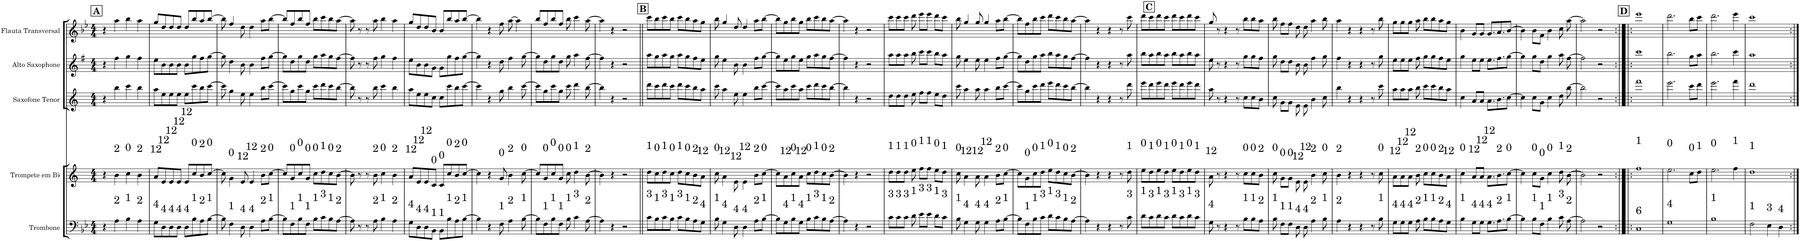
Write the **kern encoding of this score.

**kern	**kern	**kern	**kern	**kern
*part5	*part4	*part3	*part2	*part1
*staff5	*staff4	*staff3	*staff2	*staff1
*I"Trombone	*I"Trompete em Bb	*I"Saxofone Tenor	*I"Alto Saxophone	*I"Flauta Transversal
*I'Tbn.	*I'Tpt. em Bb	*I'Sax. Tn.	*I'A. Sax	*I'Fl.
*clefF4	*clefG2	*clefG2	*clefG2	*clefG2
*	*Trd1c2	*Trd8c14	*Trd5c9	*
*k[b-e-]	*k[]	*k[]	*k[f#]	*k[b-e-]
*M4/4	*M4/4	*M4/4	*M4/4	*M4/4
!!LO:REH:place=s1:a:B:cj:fs=14:t=A
=1	=1	=1	=1	=1
4r	4r	4r	4r	4r
4A\	4b\	4bb\	4ff#\	4aa\
4B-\	4cc\	4ccc\	4gg\	4bb-\
4A\	4b\	4bb\	4ff#\	4aa\
=2	=2	=2	=2	=2
8G\L	8a/L	8aa\L	8ee\L	8gg/L
8D\	8e/	8ee\	8b\	8dd/
8D\	8e/	8ee\	8b\	8dd/
8D\J	8e/J	8ee\J	8b\J	8dd/J
8D\L	8e/L	8ee\L	8b\L	8dd/L
8B-\	8cc/	8ccc\	8gg\	8bb-/
8A\	8b/	8bb\	8ff#\	8aa/
[8B-\J	[8cc/J	[8ccc\J	[8gg\J	[8bb-/J
=3	=3	=3	=3	=3
8B-\]	8cc\]	8ccc\]	8gg\]	8bb-\]
4F\	4g\	4gg\	4dd\	4ff/
8D\	8e/	8ee\	8b\	8dd\
4D\	4e/	4ee\	4b\	4dd\
8A\L	8b\L	8bb\L	8ff#\L	8aa\L
[8B-\J	[8cc\J	[8ccc\J	[8gg\J	[8bb-\J
=4	=4	=4	=4	=4
8B-\L]	8cc/L]	8ccc\L]	8gg\L]	8bb-/L]
8F\	8g/	8gg\	8dd\	8ff/
8B-\	8cc/	8ccc\	8gg\	8bb-/
8F\J	8g/J	8gg\J	8dd\J	8ff/J
8B-\L	8cc\L	8ccc\L	8gg\L	8bb-\L
8c\	8dd\	8ddd\	8aa\	8ccc\
8B-\	8cc\	8ccc\	8gg\	8bb-\
[8A\J	[8b\J	[8bb\J	[8ff#\J	[8aa\J
=5	=5	=5	=5	=5
8A\]	8b\]	8bb\]	8ff#\]	8aa\]
8r	8r	8r	8r	8r
8r	8r	8r	8r	8r
8A\	8b\	8bb\	8ff#\	8aa\
4B-\	4cc\	4ccc\	4gg\	4bb-\
4A\	4b\	4bb\	4ff#\	4aa\
=6	=6	=6	=6	=6
8G\L	8a/L	8aa\L	8ee\L	8gg/L
8D\	8e/	8ee\	8b\	8dd/
8D\	8e/	8ee\	8b\	8dd/
8BB-\J	8c/J	8cc\J	8g\J	8b-/J
8BB-\L	8c/L	8cc\L	8g\L	8b-/L
8B-\	8cc/	8ccc\	8gg\	8bb-/
8A\	8b/	8bb\	8ff#\	8aa/
[8B-\J	[8cc/J	[8ccc\J	[8gg\J	[8bb-/J
=7	=7	=7	=7	=7
4B-\]	4cc\]	4ccc\]	4gg\]	4bb-\]
4r	4r	4r	4r	4r
8F\	8g/	8gg\	8dd\	8ff\
4A\	4b\	4bb\	4ff#\	[8aa\
.	.	.	.	4aa\]
[8B-\	[8cc\	[8ccc\	[8gg\	.
=8	=8	=8	=8	=8
8B-\L]	8cc/L]	8ccc\L]	8gg\L]	8bb-/L
8F\	8g/	8gg\	8dd\	8ff/
8B-\	8cc/	8ccc\	8gg\	8bb-/
8F\J	8g/J	8gg\J	8dd\J	8ff/J
8B-\	8cc\	8ccc\	8gg\	8bb-\
4c\	4dd\	4ddd\	4aa\	4ccc\
[8A\	[8b\	[8bb\	[8ff#\	[8aa\
=9	=9	=9	=9	=9
4A\]	4b\]	4bb\]	4ff#\]	4aa\]
4r	4r	4r	4r	4r
2r	2r	2r	2r	2r
!!LO:REH:place=s1:a:B:cj:fs=14:t=B
=10||	=10||	=10||	=10||	=10||
8c\L	8dd\L	8ddd\L	8aa\L	8ccc\L
8B-\	8cc\	8ccc\	8gg\	8bb-\
8c\	8dd\	8ddd\	8aa\	8ccc\
8B-\J	8cc\J	8ccc\J	8gg\J	8bb-\J
8c\L	8dd\L	8ddd\L	8aa\L	8ccc\L
8B-\	8cc\	8ccc\	8gg\	8bb-\
8A\	8b\	8bb\	8ff#\	8aa\
8G\J	8a\J	8aa\J	8ee\J	8gg\J
=11	=11	=11	=11	=11
8B-\	8cc\	8ccc\	8gg\	8bb-\
4G\	4a\	4aa\	4ee\	4gg/
8D\	8e\	8ee\	8b\	8dd/
4D\	4e\	4ee\	4b\	4dd/
8A\L	8b\L	8bb\L	8ff#\L	8aa\L
[8B-\J	[8cc\J	[8ccc\J	[8gg\J	[8bb-\J
=12	=12	=12	=12	=12
8B-\L]	8cc\L]	8ccc\L]	8gg\L]	8bb-\L]
8G\	8a\	8aa\	8ee\	8gg\
8B-\	8cc\	8ccc\	8gg\	8bb-\
8G\J	8a\J	8aa\J	8ee\J	8gg\J
8B-\L	8cc\L	8ccc\L	8gg\L	8bb-\L
8c\	8dd\	8ddd\	8aa\	8ccc\
8B-\	8cc\	8ccc\	8gg\	8bb-\
[8A\J	[8b\J	[8bb\J	[8ff#\J	[8aa\J
=13	=13	=13	=13	=13
4A\]	4b\]	4bb\]	4ff#\]	4aa\]
4r	4r	4r	4r	4r
2r	2r	2r	2r	2r
=14	=14	=14	=14	=14
8c\L	8dd\L	8dd\L	8aa\L	8ccc\L
8c\	8dd\	8dd\	8aa\	8ccc\
8c\J	8dd\J	8dd\J	8aa\J	8ccc\J
8d\	8ee\	8ee\	8bb\	8ddd\
8e-\L	8ff\L	8ff\L	8ccc\L	8eee-\L
8e-\J	8ff\J	8ff\J	8ccc\J	8eee-\J
8d\L	8ee\L	8ee\L	8bb\L	8ddd\L
8c\J	8dd\J	8dd\J	8aa\J	8ccc\J
=15	=15	=15	=15	=15
8B-\	8cc\	8ccc\	8gg\	8bb-\
4G\	4a\	4aa\	4ee\	4gg/
8G\	8a\	8aa\	8ee\	8gg/
4G\	4a\	4aa\	4ee\	4gg/
8A\L	8b\L	8bb\L	8ff#\L	8aa\L
[8B-\J	[8cc\J	[8ccc\J	[8gg\J	[8bb-\J
=16	=16	=16	=16	=16
8B-\L]	8cc\L]	8ccc\L]	8gg\L]	8bb-\L]
8F\	8g\	8gg\	8dd\	8ff\
8B-\	8cc\	8ccc\	8gg\	8bb-\
8c\J	8dd\J	8ddd\J	8aa\J	8ccc\J
8d\L	8ee\L	8eee\L	8bb\L	8ddd\L
8c\	8dd\	8ddd\	8aa\	8ccc\
8B-\	8cc\	8ccc\	8gg\	8bb-\
[8A\J	[8b\J	[8bb\J	[8ff#\J	[8aa\J
=17	=17	=17	=17	=17
4A\]	4b\]	4bb\]	4ff#\]	4aa\]
4r	4r	4r	4r	4r
4r	4r	4r	4r	4r
8r	8r	8r	8r	8r
8c\	8dd\	8ddd\	8aa\	8ccc\
!!LO:REH:place=s1:a:B:cj:fs=14:t=C:qo=0.5
=18	=18	=18	=18	=18
8d\L	8ee\L	8eee\L	8bb\L	8ddd\L
8c\	8dd\	8ddd\	8aa\	8ccc\
8d\	8ee\	8eee\	8bb\	8ddd\
8c\J	8dd\J	8ddd\J	8aa\J	8ccc\J
8d\L	8ee\L	8eee\L	8bb\L	8ddd\L
8c\	8dd\	8ddd\	8aa\	8ccc\
8d\	8ee\	8eee\	8bb\	8ddd\
8c\J	8dd\J	8ddd\J	8aa\J	8ccc\J
=19	=19	=19	=19	=19
8G\	8a\	8aa\	8ee\	8gg/
8r	8r	8r	8r	8r
4r	4r	4r	4r	4r
8r	8r	8r	8r	8r
8B-\L	8cc\L	8cc\L	8gg\L	8bb-\L
8B-\	8cc\	8cc\	8gg\	8bb-\
8A\J	8b\J	8b\J	8ff#\J	8aa\J
=20	=20	=20	=20	=20
8B-\	8cc\	8cc\	8gg\	8bb-\
8F\L	8g\L	8g\L	8dd\L	8ff\L
8F\J	8g\J	8g\J	8dd\J	8ff\J
8D\	8e\	8e\	8b\	8dd\
8D\	8e\	8e\	8b\	8dd\
4A\	4b\	4b\	4ff#\	4aa\
8B-\	8cc\	8cc\	8gg\	8bb-\
=21	=21	=21	=21	=21
4A\	4b\	4bb\	4ff#\	4aa\
4r	4r	4r	4r	4r
4r	4r	4r	4r	4r
8r	8r	8r	8r	8r
8B-\	8cc\	8ccc\	8gg\	8bb-\
=22	=22	=22	=22	=22
8G\L	8a\L	8aa\L	8ee\L	8gg\L
8G\	8a\	8aa\	8ee\	8gg\
8G\J	8a\J	8aa\J	8ee\J	8gg\J
8A\	8b\	8bb\	8ff#\	8aa\
8B-\L	8cc\L	8ccc\L	8gg\L	8bb-\L
8B-\	8cc\	8ccc\	8gg\	8bb-\
8A\	8b\	8bb\	8ff#\	8aa\
8G\J	8a\J	8aa\J	8ee\J	8gg\J
=23	=23	=23	=23	=23
4B-\	4cc\	4cc\	4gg\	4b-\
8G\L	8a/L	8a/L	8ee\L	8g/L
8G\J	8a/J	8a/J	8ee\J	8g/J
8.G\L	8.a\L	8.a\L	8.ee\L	8.g/L
8.A\	8.b\	8.b\	8.ff#\	8.a/
[8B-\J	[8cc\J	[8cc\J	[8gg\J	[8b-/J
=24	=24	=24	=24	=24
4B-\]	4cc\]	4cc\]	4gg\]	4b-\]
8B-\L	8cc\L	8cc\L	8gg\L	8b-\L
8F\J	8g\J	8g\J	8dd\J	8f\J
4B-\	4cc\	4cc\	4gg\	4b-\
8c\	8dd\	8dd\	8aa\	8cc\
[8A\	[8b\	[8bb\	[8ff#\	[8aa\
=25	=25	=25	=25	=25
2A\]	2b\]	2bb\]	2ff#\]	2aa\]
2r	2r	2r	2r	2r
!!LO:REH:place=s1:a:B:cj:fs=14:t=D
=26:|!|:	=26:|!|:	=26:|!|:	=26:|!|:	=26:|!|:
1C	1ff	1fff	1ccc	1eee-
=27	=27	=27	=27	=27
1G	2.ee\	2.eee\	2.bb\	2.ddd\
.	8cc\L	8ccc\L	8gg\L	8bb-\L
.	8dd\J	8ddd\J	8aa\J	8ccc\J
=28	=28	=28	=28	=28
1B-	2.ee\	2.eee\	2.bb\	2.ddd\
.	4ff\	4fff\	4ccc\	4eee-\
=29	=29	=29	=29	=29
2F\	1dd	1ddd	1aa	1ccc
4E-\	.	.	.	.
4D\	.	.	.	.
=:|!	=:|!	=:|!	=:|!	=:|!
*-	*-	*-	*-	*-
